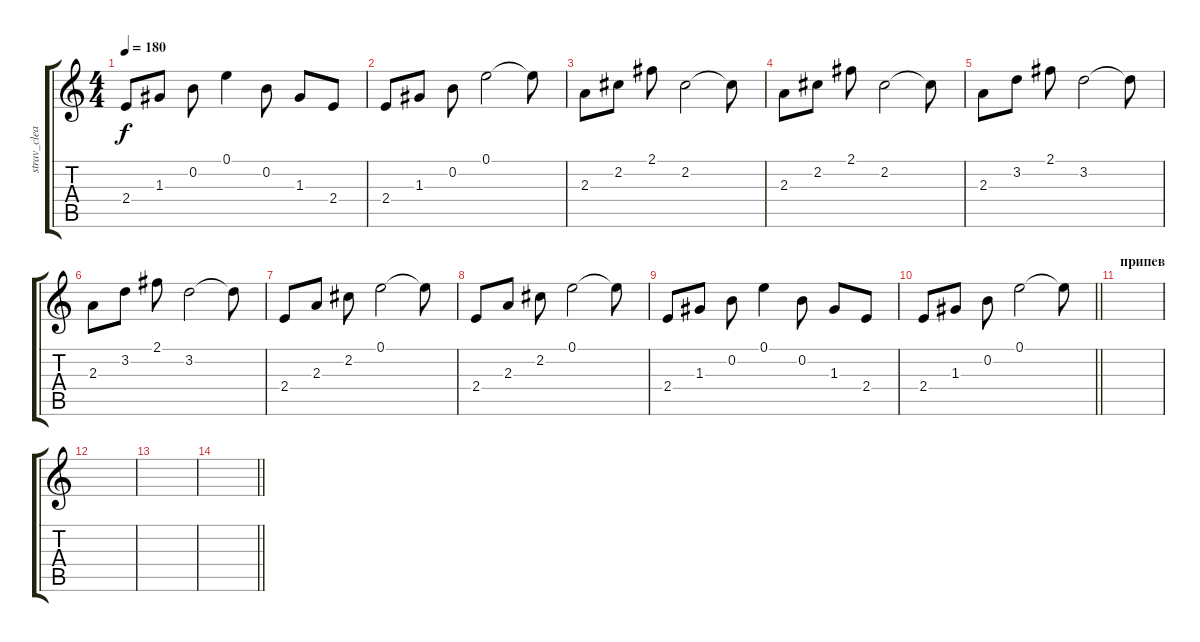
\track ("strav_clean" "strav_clea") {instrument electricguitarclean}
\staff {score tabs}
\tuning (E4 B3 G3 D3 A2 E2) {hide}
\ts (4 4)
\tempo 180
\clef g2
\ks c
2.4.8{dy f} 1.3.8 0.2.8 0.1.4 0.2.8 1.3.8 2.4.8 |
2.4.8 1.3.8 0.2.8 0.1.2 0.1{t}.8 |
2.3.8 2.2.8 2.1.8 2.2.2 2.2{t}.8 |
2.3.8 2.2.8 2.1.8 2.2.2 2.2{t}.8 |
2.3.8 3.2.8 2.1.8 3.2.2 3.2{t}.8 |
2.3.8 3.2.8 2.1.8 3.2.2 3.2{t}.8 |
2.4.8 2.3.8 2.2.8 0.1.2 0.1{t}.8 |
2.4.8 2.3.8 2.2.8 0.1.2 0.1{t}.8 |
2.4.8 1.3.8 0.2.8 0.1.4 0.2.8 1.3.8 2.4.8 |
\barLineRight lightlight
2.4.8 1.3.8 0.2.8 0.1.2 0.1{t}.8 |
\section ("" "припев")
|
|
|
\barLineRight lightlight
